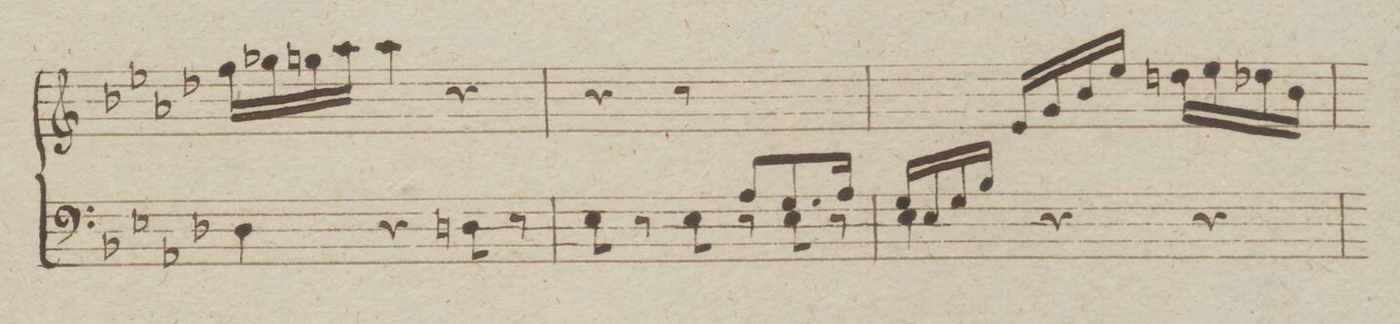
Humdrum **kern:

**kern	**dynam
*I"Organo	*
*clefF4	*
*k[b-e-a-d-]	*
*met(c)	*
*M3/4	*
4D-\	.
4r	.
8Dn\	.
8r	.
=87	=87
8E-\	.
8r	.
8E-\	.
8r	.
8E-\	.
8r	.
=88	=88
4E-\	.
4r	.
4r	.
=89	=89
*-	*-
